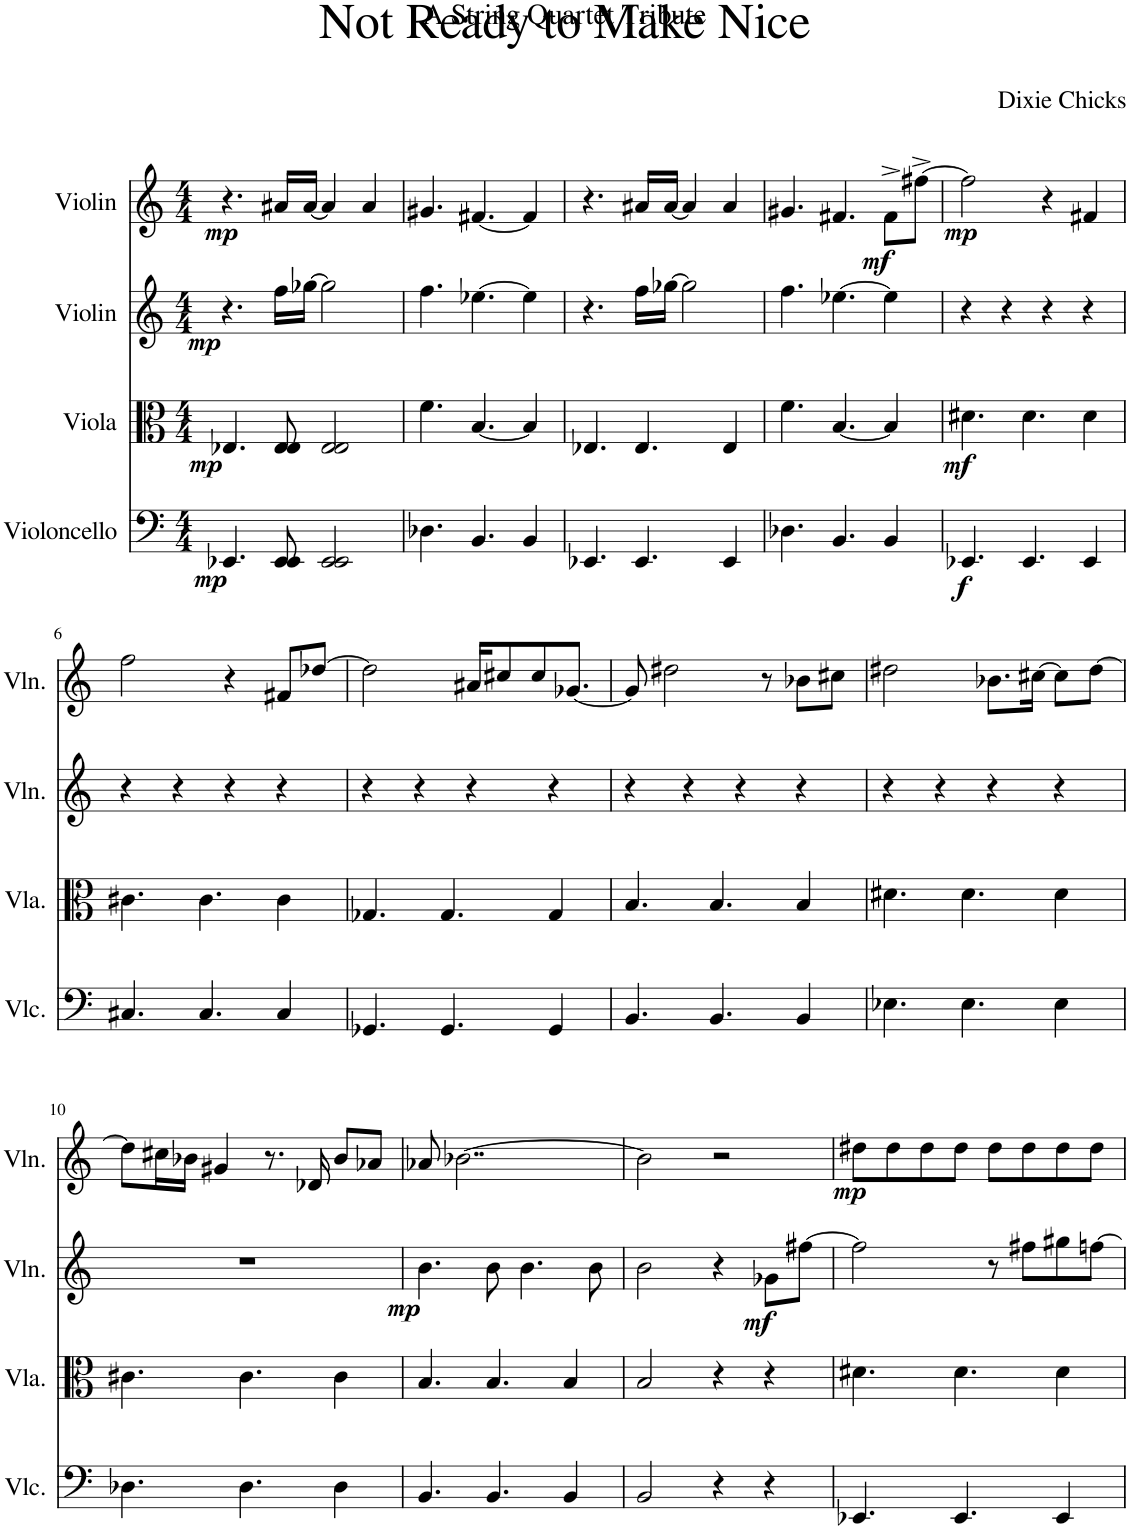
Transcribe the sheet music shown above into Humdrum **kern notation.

**kern	**dynam	**kern	**dynam	**kern	**dynam	**kern	**dynam
*part4	*part4	*part3	*part3	*part2	*part2	*part1	*part1
*staff4	*staff4	*staff3	*staff3	*staff2	*staff2	*staff1	*staff1
*I"Violoncello	*	*I"Viola	*	*I"Violin	*	*I"Violin	*
*I'Vlc.	*	*I'Vla.	*	*I'Vln.	*	*I'Vln.	*
*clefF4	*	*clefC3	*	*clefG2	*	*clefG2	*
*k[]	*	*k[]	*	*k[]	*	*k[]	*
*M4/4	*	*M4/4	*	*M4/4	*	*M4/4	*
=1	=1	=1	=1	=1	=1	=1	=1
!	!LO:DY:b	!	!LO:DY:b	!	!LO:DY:b	!	!LO:DY:b
4.EE-X/	mp	4.E-X/	mp	4.r	mp	4.r	mp
8EE-/ 8EE-/	.	8E-/ 8E-/	.	16ff\LL	.	16a#X/LL	.
.	.	.	.	[16gg-X\JJ	.	[16a#/JJ	.
2EE-/ 2EE-/	.	2E-/ 2E-/	.	2gg-\]	.	4a#/]	.
.	.	.	.	.	.	4a#/	.
=2	=2	=2	=2	=2	=2	=2	=2
4.D-X\	.	4.f\	.	4.ff\	.	4.g#X/	.
4.BB/	.	[4.B/	.	[4.ee-X\	.	[4.f#X/	.
4BB/	.	4B/]	.	4ee-\]	.	4f#/]	.
=3	=3	=3	=3	=3	=3	=3	=3
4.EE-X/	.	4.E-X/	.	4.r	.	4.r	.
4.EE-/	.	4.E-/	.	16ff\LL	.	16a#X/LL	.
.	.	.	.	[16gg-X\JJ	.	[16a#/JJ	.
.	.	.	.	2gg-\]	.	4a#/]	.
4EE-/	.	4E-/	.	.	.	4a#/	.
=4	=4	=4	=4	=4	=4	=4	=4
4.D-X\	.	4.f\	.	4.ff\	.	4.g#X/	.
4.BB/	.	[4.B/	.	[4.ee-X\	.	4.f#X/	.
!	!	!	!	!	!	!	!LO:DY:b
4BB/	.	4B/]	.	4ee-\]	.	8f#^\L	mf
.	.	.	.	.	.	[8ff#X^\J	.
=5	=5	=5	=5	=5	=5	=5	=5
!	!LO:DY:b	!	!LO:DY:b	!	!	!	!LO:DY:b
4.EE-X/	f	4.d#X\	mf	4r	.	2ff#\]	mp
.	.	.	.	4r	.	.	.
4.EE-/	.	4.d#\	.	.	.	.	.
.	.	.	.	4r	.	4r	.
4EE-/	.	4d#\	.	4r	.	4f#X/	.
!!LO:LB:g=z
=6	=6	=6	=6	=6	=6	=6	=6
4.C#X/	.	4.c#X\	.	4r	.	2ff\	.
.	.	.	.	4r	.	.	.
4.C#/	.	4.c#\	.	.	.	.	.
.	.	.	.	4r	.	4r	.
4C#/	.	4c#\	.	4r	.	8f#X/L	.
.	.	.	.	.	.	[8dd-X/J	.
=7	=7	=7	=7	=7	=7	=7	=7
4.GG-X/	.	4.G-X/	.	4r	.	2dd-\]	.
.	.	.	.	4r	.	.	.
4.GG-/	.	4.G-/	.	.	.	.	.
.	.	.	.	4r	.	16a#X/KL	.
.	.	.	.	.	.	8cc#X/	.
.	.	.	.	.	.	8cc#/	.
4GG-/	.	4G-/	.	4r	.	.	.
.	.	.	.	.	.	[8.g-X/J	.
=8	=8	=8	=8	=8	=8	=8	=8
4.BB/	.	4.B/	.	4r	.	8g-/]	.
.	.	.	.	.	.	2dd#X\	.
.	.	.	.	4r	.	.	.
4.BB/	.	4.B/	.	.	.	.	.
.	.	.	.	4r	.	.	.
.	.	.	.	.	.	8r	.
4BB/	.	4B/	.	4r	.	8b-X\L	.
.	.	.	.	.	.	8cc#X\J	.
=9	=9	=9	=9	=9	=9	=9	=9
4.E-X\	.	4.d#X\	.	4r	.	2dd#X\	.
.	.	.	.	4r	.	.	.
4.E-\	.	4.d#\	.	.	.	.	.
.	.	.	.	4r	.	8.b-X\L	.
.	.	.	.	.	.	[16cc#X\Jk	.
4E-\	.	4d#\	.	4r	.	8cc#\L]	.
.	.	.	.	.	.	[8dd#\J	.
!!LO:LB:g=z
=10	=10	=10	=10	=10	=10	=10	=10
4.D-X\	.	4.c#X\	.	1r	.	8dd#\L]	.
.	.	.	.	.	.	16cc#X\L	.
.	.	.	.	.	.	16b-X\JJ	.
.	.	.	.	.	.	4g#X/	.
4.D-\	.	4.c#\	.	.	.	.	.
.	.	.	.	.	.	8.r	.
.	.	.	.	.	.	16d-X/	.
4D-\	.	4c#\	.	.	.	8b-/L	.
.	.	.	.	.	.	8a-X/J	.
=11	=11	=11	=11	=11	=11	=11	=11
!	!	!	!	!	!LO:DY:b	!	!
4.BB/	.	4.B/	.	4.b\	mp	8a-X/	.
.	.	.	.	.	.	[2..b-X\	.
4.BB/	.	4.B/	.	8b\	.	.	.
.	.	.	.	4.b\	.	.	.
4BB/	.	4B/	.	.	.	.	.
.	.	.	.	8b\	.	.	.
=12	=12	=12	=12	=12	=12	=12	=12
2BB/	.	2B/	.	2b\	.	2b-\]	.
4r	.	4r	.	4r	.	2r	.
!	!	!	!	!	!LO:DY:b	!	!
4r	.	4r	.	8g-X\L	mf	.	.
.	.	.	.	[8ff#X\J	.	.	.
=13	=13	=13	=13	=13	=13	=13	=13
!	!	!	!	!	!	!	!LO:DY:b
4.EE-X/	.	4.d#X\	.	2ff#\]	.	8dd#X\L	mp
.	.	.	.	.	.	8dd#\	.
.	.	.	.	.	.	8dd#\	.
4.EE-/	.	4.d#\	.	.	.	8dd#\J	.
.	.	.	.	8r	.	8dd#\L	.
.	.	.	.	8ff#X\L	.	8dd#\	.
4EE-/	.	4d#\	.	8gg#X\	.	8dd#\	.
.	.	.	.	[8ffn\J	.	8dd#\J	.
=	=	=	=	=	=	=	=
*-	*-	*-	*-	*-	*-	*-	*-
